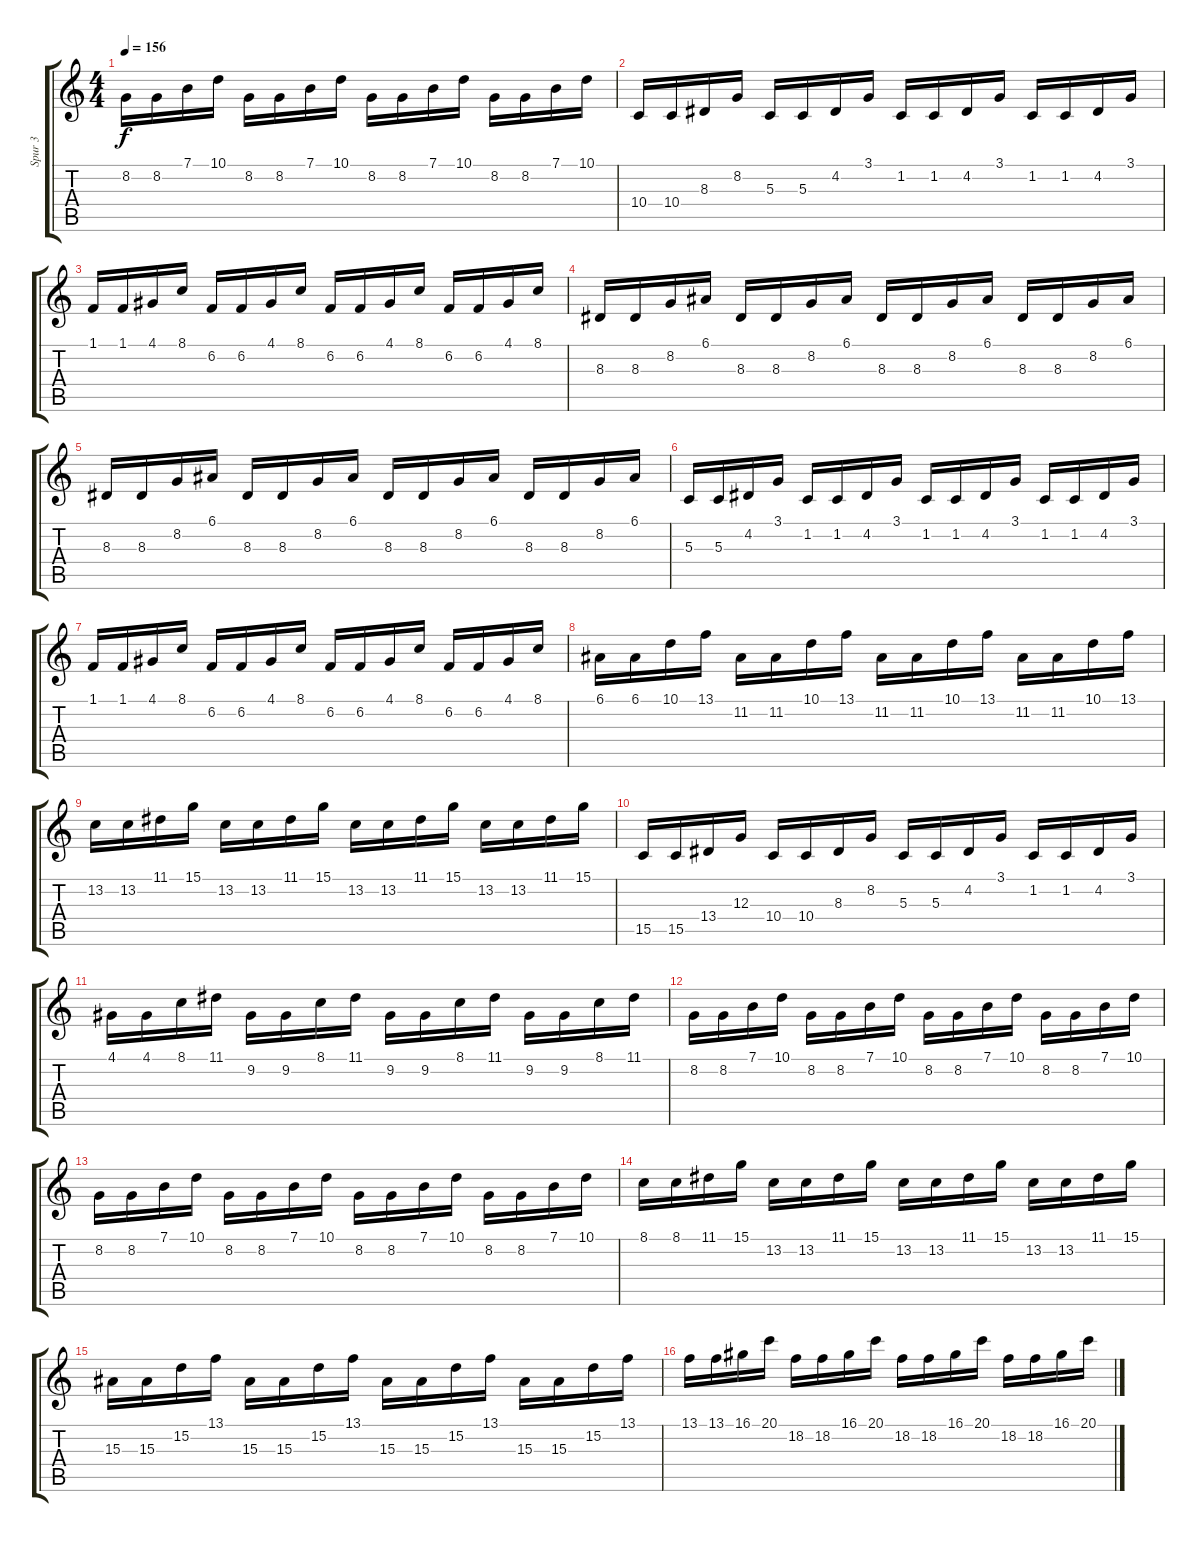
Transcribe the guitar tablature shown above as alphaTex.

\track ("Spur 3" "Spur 3") {instrument fx4atmosphere}
\staff {score tabs}
\tuning (E4 B3 G3 D3 A2 E2) {hide}
\ts (4 4)
\tempo 156
\clef g2
\ks c
8.2.16{dy f} 8.2.16 7.1.16 10.1.16 8.2.16 8.2.16 7.1.16 10.1.16 8.2.16 8.2.16 7.1.16 10.1.16 8.2.16 8.2.16 7.1.16 10.1.16 |
10.4.16 10.4.16 8.3.16 8.2.16 5.3.16 5.3.16 4.2.16 3.1.16 1.2.16 1.2.16 4.2.16 3.1.16 1.2.16 1.2.16 4.2.16 3.1.16 |
1.1.16 1.1.16 4.1.16 8.1.16 6.2.16 6.2.16 4.1.16 8.1.16 6.2.16 6.2.16 4.1.16 8.1.16 6.2.16 6.2.16 4.1.16 8.1.16 |
8.3.16 8.3.16 8.2.16 6.1.16 8.3.16 8.3.16 8.2.16 6.1.16 8.3.16 8.3.16 8.2.16 6.1.16 8.3.16 8.3.16 8.2.16 6.1.16 |
8.3.16 8.3.16 8.2.16 6.1.16 8.3.16 8.3.16 8.2.16 6.1.16 8.3.16 8.3.16 8.2.16 6.1.16 8.3.16 8.3.16 8.2.16 6.1.16 |
5.3.16 5.3.16 4.2.16 3.1.16 1.2.16 1.2.16 4.2.16 3.1.16 1.2.16 1.2.16 4.2.16 3.1.16 1.2.16 1.2.16 4.2.16 3.1.16 |
1.1.16 1.1.16 4.1.16 8.1.16 6.2.16 6.2.16 4.1.16 8.1.16 6.2.16 6.2.16 4.1.16 8.1.16 6.2.16 6.2.16 4.1.16 8.1.16 |
6.1.16 6.1.16 10.1.16 13.1.16 11.2.16 11.2.16 10.1.16 13.1.16 11.2.16 11.2.16 10.1.16 13.1.16 11.2.16 11.2.16 10.1.16 13.1.16 |
13.2.16 13.2.16 11.1.16 15.1.16 13.2.16 13.2.16 11.1.16 15.1.16 13.2.16 13.2.16 11.1.16 15.1.16 13.2.16 13.2.16 11.1.16 15.1.16 |
15.5.16 15.5.16 13.4.16 12.3.16 10.4.16 10.4.16 8.3.16 8.2.16 5.3.16 5.3.16 4.2.16 3.1.16 1.2.16 1.2.16 4.2.16 3.1.16 |
4.1.16 4.1.16 8.1.16 11.1.16 9.2.16 9.2.16 8.1.16 11.1.16 9.2.16 9.2.16 8.1.16 11.1.16 9.2.16 9.2.16 8.1.16 11.1.16 |
8.2.16 8.2.16 7.1.16 10.1.16 8.2.16 8.2.16 7.1.16 10.1.16 8.2.16 8.2.16 7.1.16 10.1.16 8.2.16 8.2.16 7.1.16 10.1.16 |
8.2.16 8.2.16 7.1.16 10.1.16 8.2.16 8.2.16 7.1.16 10.1.16 8.2.16 8.2.16 7.1.16 10.1.16 8.2.16 8.2.16 7.1.16 10.1.16 |
8.1.16 8.1.16 11.1.16 15.1.16 13.2.16 13.2.16 11.1.16 15.1.16 13.2.16 13.2.16 11.1.16 15.1.16 13.2.16 13.2.16 11.1.16 15.1.16 |
15.3.16 15.3.16 15.2.16 13.1.16 15.3.16 15.3.16 15.2.16 13.1.16 15.3.16 15.3.16 15.2.16 13.1.16 15.3.16 15.3.16 15.2.16 13.1.16 |
13.1.16 13.1.16 16.1.16 20.1.16 18.2.16 18.2.16 16.1.16 20.1.16 18.2.16 18.2.16 16.1.16 20.1.16 18.2.16 18.2.16 16.1.16 20.1.16
